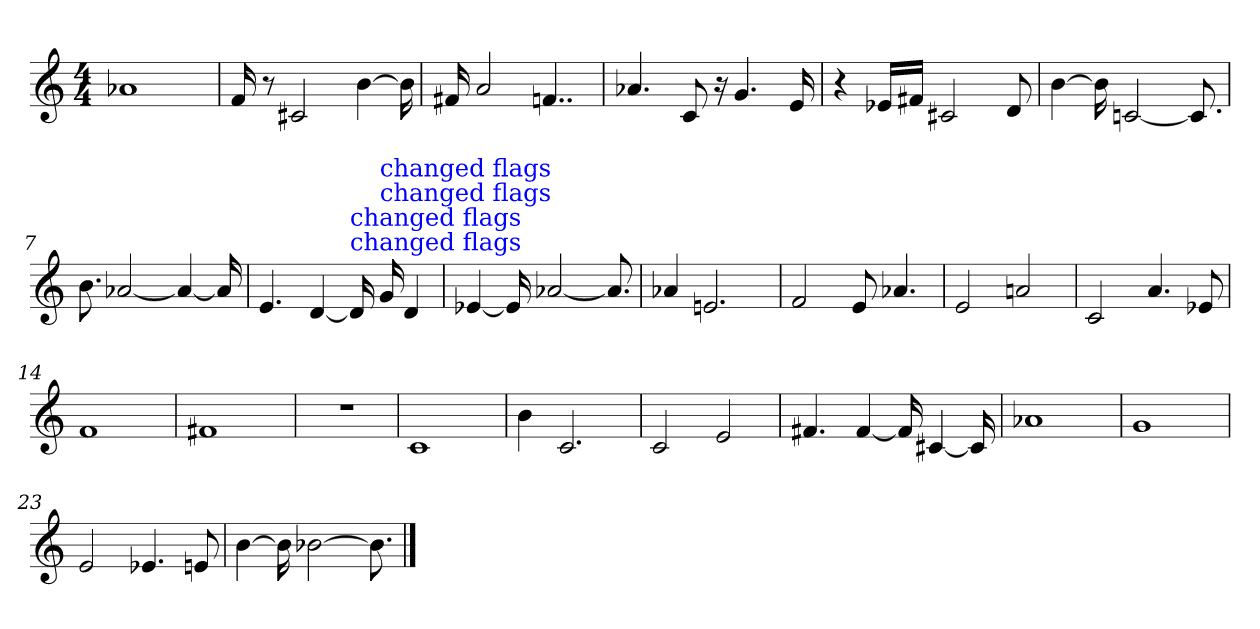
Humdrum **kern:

**kern
*part1
*staff1
*clefG2
*M4/4
=1
1a-X
=2
16f
8r
2c#X
[4b
16b]
=3
16f#X
2a
4..fn
=4
4.a-X
8c
16r
4.g
16e
=5
4r
16e-X/LL
16f#X/JJ
2c#X
8d
=6
[4b
16b]
[2cn
8.c]
=7
8.b
[2a-X
4a-_
16a-]
=8
4.e
[4d
!LO:TX:color=#0000FF:t=changed flags
!LO:TX:color=#0000FF:t=changed flags
16di]
!LO:TX:color=#0000FF:t=changed flags
!LO:TX:color=#0000FF:t=changed flags
16gi
4d
=9
[4e-X
16e-]
[2a-X
8.a-]
=10
4a-X
2.en
=11
2f
8e
4.a-X
=12
2e
2an
=13
2c
4.a
8e-X
=14
1f
=15
1f#X
=16
1r
=17
1c
=18
4b
2.c
=19
2c
2e
=20
4.f#X
[4f#
16f#]
[4c#X
16c#]
=21
1a-X
=22
1g
=23
2e
4.e-X
8en
=24
[4b
16b]
[2b-X
8.b-]
==
*-
